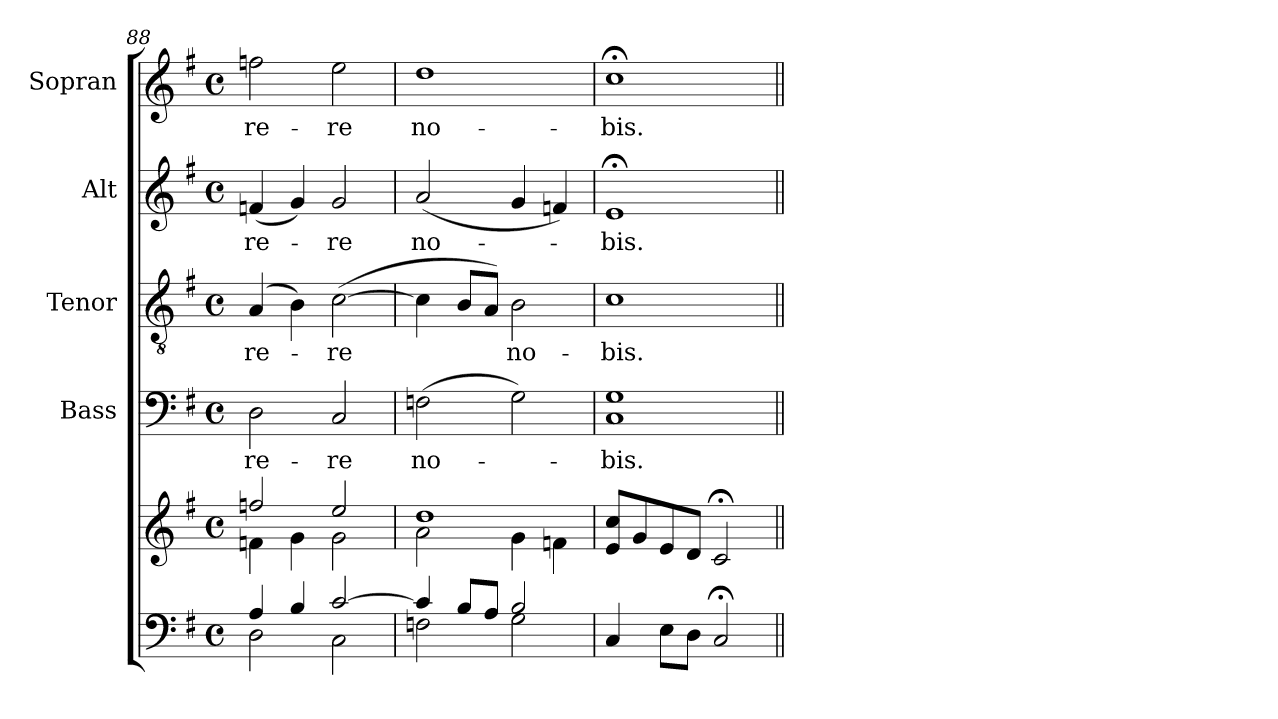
**kern	**kern	**kern	**text	**kern	**text	**kern	**text	**kern	**text
*part5	*part5	*part4	*part4	*part3	*part3	*part2	*part2	*part1	*part1
*staff6	*staff5	*staff4	*staff4	*staff3	*staff3	*staff2	*staff2	*staff1	*staff1
*	*	*I"Bass	*	*I"Tenor	*	*I"Alt	*	*I"Sopran	*
*	*	*I'B.	*	*I'T.	*	*I'A.	*	*I'S.	*
*clefF4	*clefG2	*clefF4	*	*clefGv2	*	*clefG2	*	*clefG2	*
*k[f#]	*k[f#]	*k[f#]	*	*k[f#]	*	*k[f#]	*	*k[f#]	*
*G:	*G:	*G:	*	*G:	*	*G:	*	*G:	*
*M4/4	*M4/4	*M4/4	*	*M4/4	*	*M4/4	*	*M4/4	*
*met(c)	*met(c)	*met(c)	*	*met(c)	*	*met(c)	*	*met(c)	*
=88	=88	=88	=88	=88	=88	=88	=88	=88	=88
*^	*^	*	*	*	*	*	*	*	*
!	!	!	!	!	!LO:LY:b	!	!LO:LY:b	!	!LO:LY:b	!	!LO:LY:b
4A/	2D\	2ffn/	4fn\	2D\	-re-	(4A/	-re-	(<4fn/	-re-	2ffn\	-re-
4B/	.	.	4g\	.	.	4B\)	.	4g/)	.	.	.
!	!	!	!	!	!LO:LY:b	!	!LO:LY:b	!	!LO:LY:b	!	!LO:LY:b
[>2c/	2C\	2ee/	2g\	2C/	-re	(>[2c\	-re	2g/	-re	2ee\	-re
!!LO:LB:g=z
=89	=89	=89	=89	=89	=89	=89	=89	=89	=89	=89	=89
!	!	!	!	!	!LO:LY:b	!	!	!	!LO:LY:b	!	!LO:LY:b
4c/]	2Fn\	1dd	2a\	(>2Fn\	no-	4c\]	.	(<2a/	no-	1dd	no-
8B/L	.	.	.	.	.	8B/L	.	.	.	.	.
8A/J	.	.	.	.	.	8A/J)	.	.	.	.	.
!	!	!	!	!	!	!	!LO:LY:b	!	!	!	!
2B/	2G\	.	4g\	2G\)	.	2B\	no-	4g/	.	.	.
.	.	.	4fn\	.	.	.	.	4fn/)	.	.	.
*v	*v	*	*	*	*	*	*	*	*	*	*
=90	=90	=90	=90	=90	=90	=90	=90	=90	=90	=90
!	!	!	!	!LO:LY:b	!	!LO:LY:b	!	!LO:LY:b	!	!LO:LY:b
*	*v	*v	*	*	*	*	*	*	*	*
4C/	8e/ 8cc/L	1C 1G	-bis.	1c	-bis.	1e;<	-bis.	1cc;<	-bis.
.	8g/	.	.	.	.	.	.	.	.
8E\L	8e/	.	.	.	.	.	.	.	.
8D\J	8d/J	.	.	.	.	.	.	.	.
2C;</	2c;</	.	.	.	.	.	.	.	.
=||	=||	=||	=||	=||	=||	=||	=||	=||	=||
*-	*-	*-	*-	*-	*-	*-	*-	*-	*-
